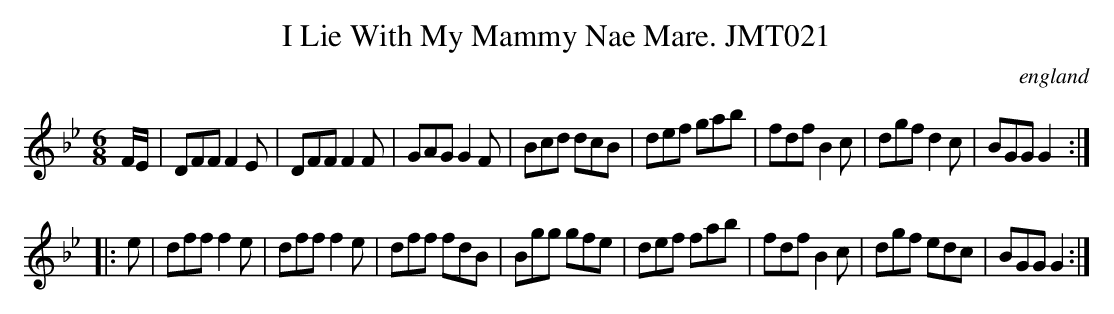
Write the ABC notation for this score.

X:1
T:I Lie With My Mammy Nae Mare. JMT021
O:england
M:6/8
L:1/8
K:Bb
F/E/|DFFF2E|DFFF2F|GAGG2F|Bcd dcB|def gab|fdfB2c|dgfd2c|BGGG2:|
|:e|dfff2e|dfff2e|dff fdB|Bgg gfe|def fab|fdfB2c|dgf edc|BGGG2:|]
